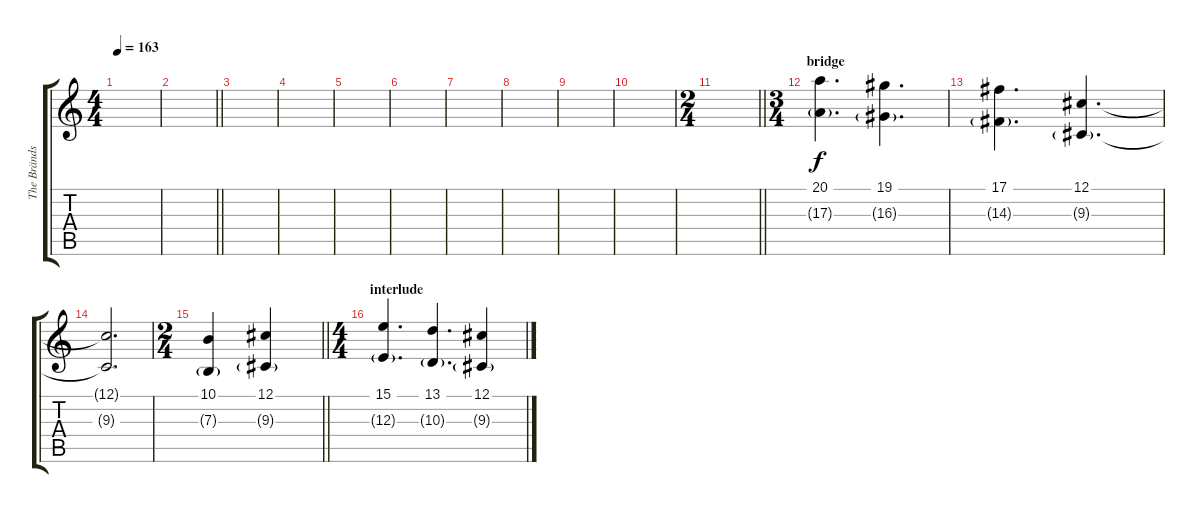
\track ("The Brändström #1" "The Bränds") {instrument stringensemble1}
\staff {score tabs}
\tuning (Db4 Ab3 E3 B2 Gb2 B1) {hide}
\ts (4 4)
\tempo 163
\clef g2
\ks c
|
\barLineRight lightlight
|
\section ("" "")
|
|
|
|
|
|
|
|
\ts (2 4)
\barLineRight lightlight
|
\ts (3 4)
\section ("" "bridge")
(20.1 17.3{g}).4{d volume 12 instrument synthstrings1} (19.1 16.3{g}).4{d} |
(17.1 14.3{g}).4{d} (12.1 9.3{g}).4{d} |
(12.1{t} 9.3{t}).2{d} |
\ts (2 4)
\barLineRight lightlight
(10.1 7.3{g}).4 (12.1 9.3{g}).4 |
\ts (4 4)
\section ("" "interlude")
(15.1 12.3{g}).4{d} (13.1 10.3{g}).4{d} (12.1 9.3{g}).4
